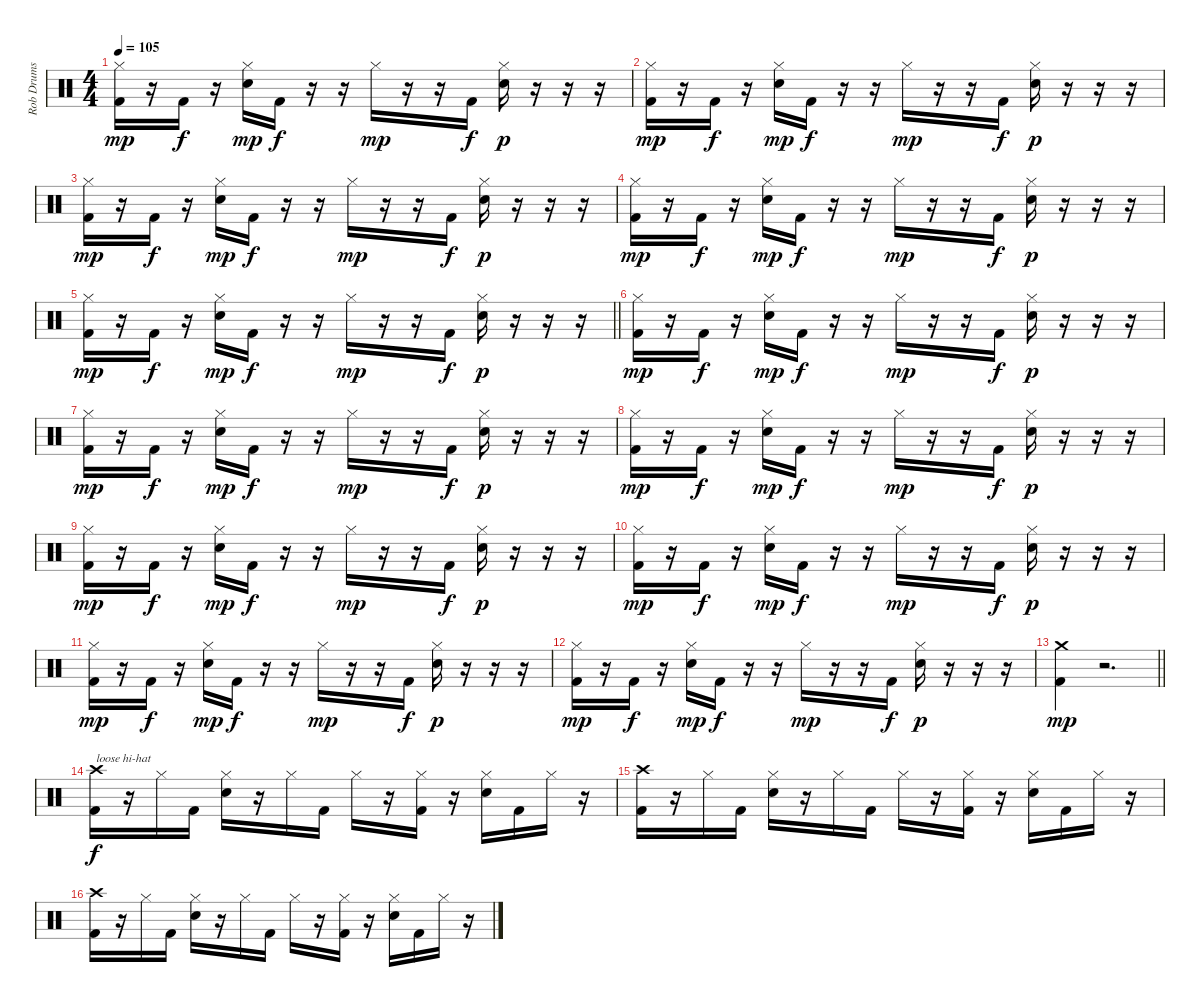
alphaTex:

\track ("Rob Drums" "Rob Drums") {instrument percussion}
\staff {score}
\articulation defaults
\ts (4 4)
\tempo 105
\clef neutral
\ks c
("Hi-Hat (closed)" "Kick (hit) 2").16{dy mp} r.16 "Kick (hit) 2".16{dy f} r.16 ("Hi-Hat (closed)" "Electric Snare (hit)").16{dy mp} "Kick (hit) 2".16{dy f} r.16 r.16 "Hi-Hat (closed)".16{dy mp} r.16 r.16 "Kick (hit) 2".16{dy f} ("Hi-Hat (closed)" "Electric Snare (hit)").16{dy p} r.16 r.16 r.16 |
("Hi-Hat (closed)" "Kick (hit) 2").16{dy mp} r.16 "Kick (hit) 2".16{dy f} r.16 ("Hi-Hat (closed)" "Electric Snare (hit)").16{dy mp} "Kick (hit) 2".16{dy f} r.16 r.16 "Hi-Hat (closed)".16{dy mp} r.16 r.16 "Kick (hit) 2".16{dy f} ("Hi-Hat (closed)" "Electric Snare (hit)").16{dy p} r.16 r.16 r.16 |
("Hi-Hat (closed)" "Kick (hit) 2").16{dy mp} r.16 "Kick (hit) 2".16{dy f} r.16 ("Hi-Hat (closed)" "Electric Snare (hit)").16{dy mp} "Kick (hit) 2".16{dy f} r.16 r.16 "Hi-Hat (closed)".16{dy mp} r.16 r.16 "Kick (hit) 2".16{dy f} ("Hi-Hat (closed)" "Electric Snare (hit)").16{dy p} r.16 r.16 r.16 |
("Hi-Hat (closed)" "Kick (hit) 2").16{dy mp} r.16 "Kick (hit) 2".16{dy f} r.16 ("Hi-Hat (closed)" "Electric Snare (hit)").16{dy mp} "Kick (hit) 2".16{dy f} r.16 r.16 "Hi-Hat (closed)".16{dy mp} r.16 r.16 "Kick (hit) 2".16{dy f} ("Hi-Hat (closed)" "Electric Snare (hit)").16{dy p} r.16 r.16 r.16 |
\barLineRight lightlight
("Hi-Hat (closed)" "Kick (hit) 2").16{dy mp} r.16 "Kick (hit) 2".16{dy f} r.16 ("Hi-Hat (closed)" "Electric Snare (hit)").16{dy mp} "Kick (hit) 2".16{dy f} r.16 r.16 "Hi-Hat (closed)".16{dy mp} r.16 r.16 "Kick (hit) 2".16{dy f} ("Hi-Hat (closed)" "Electric Snare (hit)").16{dy p} r.16 r.16 r.16 |
("Hi-Hat (closed)" "Kick (hit) 2").16{dy mp} r.16 "Kick (hit) 2".16{dy f} r.16 ("Hi-Hat (closed)" "Electric Snare (hit)").16{dy mp} "Kick (hit) 2".16{dy f} r.16 r.16 "Hi-Hat (closed)".16{dy mp} r.16 r.16 "Kick (hit) 2".16{dy f} ("Hi-Hat (closed)" "Electric Snare (hit)").16{dy p} r.16 r.16 r.16 |
("Hi-Hat (closed)" "Kick (hit) 2").16{dy mp} r.16 "Kick (hit) 2".16{dy f} r.16 ("Hi-Hat (closed)" "Electric Snare (hit)").16{dy mp} "Kick (hit) 2".16{dy f} r.16 r.16 "Hi-Hat (closed)".16{dy mp} r.16 r.16 "Kick (hit) 2".16{dy f} ("Hi-Hat (closed)" "Electric Snare (hit)").16{dy p} r.16 r.16 r.16 |
("Hi-Hat (closed)" "Kick (hit) 2").16{dy mp} r.16 "Kick (hit) 2".16{dy f} r.16 ("Hi-Hat (closed)" "Electric Snare (hit)").16{dy mp} "Kick (hit) 2".16{dy f} r.16 r.16 "Hi-Hat (closed)".16{dy mp} r.16 r.16 "Kick (hit) 2".16{dy f} ("Hi-Hat (closed)" "Electric Snare (hit)").16{dy p} r.16 r.16 r.16 |
("Hi-Hat (closed)" "Kick (hit) 2").16{dy mp} r.16 "Kick (hit) 2".16{dy f} r.16 ("Hi-Hat (closed)" "Electric Snare (hit)").16{dy mp} "Kick (hit) 2".16{dy f} r.16 r.16 "Hi-Hat (closed)".16{dy mp} r.16 r.16 "Kick (hit) 2".16{dy f} ("Hi-Hat (closed)" "Electric Snare (hit)").16{dy p} r.16 r.16 r.16 |
("Hi-Hat (closed)" "Kick (hit) 2").16{dy mp} r.16 "Kick (hit) 2".16{dy f} r.16 ("Hi-Hat (closed)" "Electric Snare (hit)").16{dy mp} "Kick (hit) 2".16{dy f} r.16 r.16 "Hi-Hat (closed)".16{dy mp} r.16 r.16 "Kick (hit) 2".16{dy f} ("Hi-Hat (closed)" "Electric Snare (hit)").16{dy p} r.16 r.16 r.16 |
("Hi-Hat (closed)" "Kick (hit) 2").16{dy mp} r.16 "Kick (hit) 2".16{dy f} r.16 ("Hi-Hat (closed)" "Electric Snare (hit)").16{dy mp} "Kick (hit) 2".16{dy f} r.16 r.16 "Hi-Hat (closed)".16{dy mp} r.16 r.16 "Kick (hit) 2".16{dy f} ("Hi-Hat (closed)" "Electric Snare (hit)").16{dy p} r.16 r.16 r.16 |
("Hi-Hat (closed)" "Kick (hit) 2").16{dy mp} r.16 "Kick (hit) 2".16{dy f} r.16 ("Hi-Hat (closed)" "Electric Snare (hit)").16{dy mp} "Kick (hit) 2".16{dy f} r.16 r.16 "Hi-Hat (closed)".16{dy mp} r.16 r.16 "Kick (hit) 2".16{dy f} ("Hi-Hat (closed)" "Electric Snare (hit)").16{dy p} r.16 r.16 r.16 |
\barLineRight lightlight
("Crash medium (hit)" "Kick (hit) 2").4{dy mp} r.2{d} |
("Crash high (hit)" "Kick (hit) 2").16{txt "loose hi-hat" dy f} r.16 "Hi-Hat (closed)".16 "Kick (hit) 2".16 ("Hi-Hat (closed)" "Electric Snare (hit)").16 r.16 "Hi-Hat (closed)".16 "Kick (hit) 2".16 "Hi-Hat (closed)".16 r.16 ("Hi-Hat (closed)" "Kick (hit) 2").16 r.16 ("Hi-Hat (closed)" "Electric Snare (hit)").16 "Kick (hit) 2".16 "Hi-Hat (closed)".16 r.16 |
("Crash high (hit)" "Kick (hit) 2").16 r.16 "Hi-Hat (closed)".16 "Kick (hit) 2".16 ("Hi-Hat (closed)" "Electric Snare (hit)").16 r.16 "Hi-Hat (closed)".16 "Kick (hit) 2".16 "Hi-Hat (closed)".16 r.16 ("Hi-Hat (closed)" "Kick (hit) 2").16 r.16 ("Hi-Hat (closed)" "Electric Snare (hit)").16 "Kick (hit) 2".16 "Hi-Hat (closed)".16 r.16 |
("Crash high (hit)" "Kick (hit) 2").16 r.16 "Hi-Hat (closed)".16 "Kick (hit) 2".16 ("Hi-Hat (closed)" "Electric Snare (hit)").16 r.16 "Hi-Hat (closed)".16 "Kick (hit) 2".16 "Hi-Hat (closed)".16 r.16 ("Hi-Hat (closed)" "Kick (hit) 2").16 r.16 ("Hi-Hat (closed)" "Electric Snare (hit)").16 "Kick (hit) 2".16 "Hi-Hat (closed)".16 r.16
